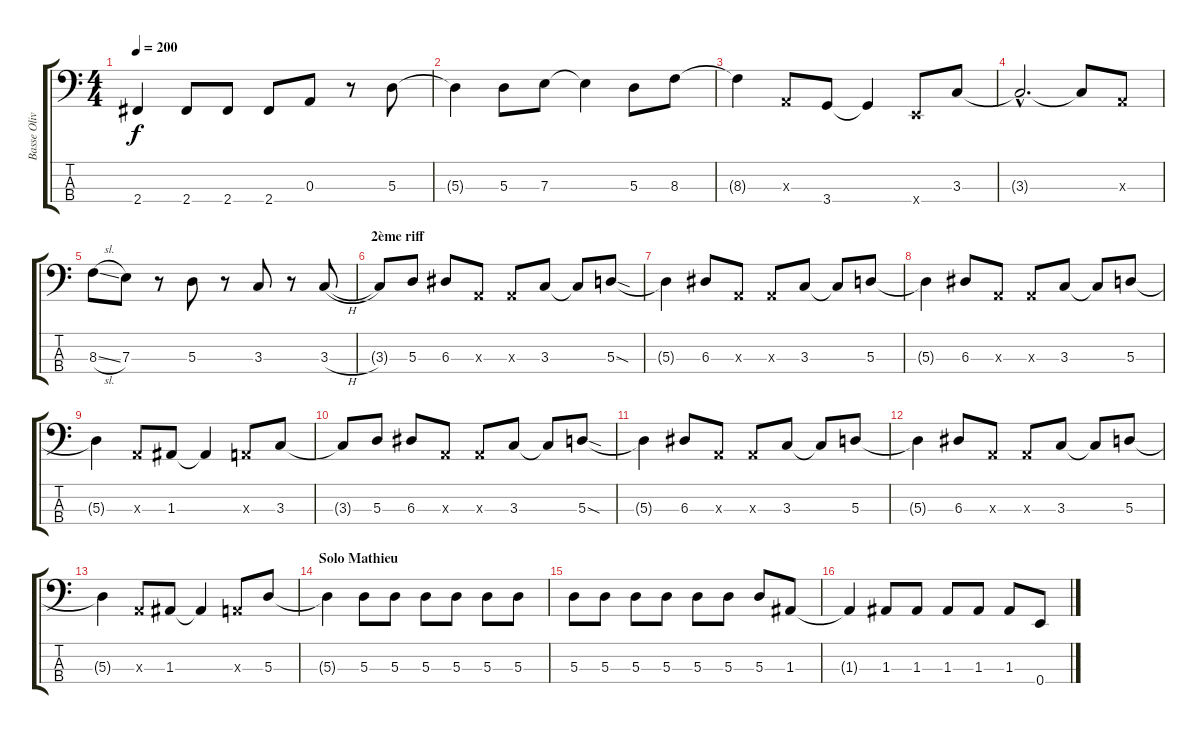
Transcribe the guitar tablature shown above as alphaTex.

\track ("Basse Oliv" "Basse Oliv") {instrument electricbassfinger}
\staff {score tabs}
\tuning (G2 D2 A1 E1) {hide}
\ts (4 4)
\tempo 200
\clef f4
\ks c
2.4{t}.4{dy f} 2.4.8 2.4.8 2.4.8 0.3.8 r.8 5.3.8 |
5.3{t}.4 5.3.8 7.3.8 7.3{t}.4 5.3.8 8.3.8 |
8.3{t}.4 0.3{x}.8 3.4.8 3.4{t}.4 0.4{x}.8 3.3.8 |
3.3{hac t}.2{d} 3.3{t}.8 0.3{x}.8 |
8.3{sl}.8 7.3.8 r.8 5.3.8 r.8 3.3.8 r.8 3.3{h}.8 |
\section ("" "2ème riff")
3.3{t}.8 5.3.8 6.3.8 0.3{x}.8 0.3{x}.8 3.3.8 3.3{t}.8 5.3{sod}.8 |
5.3{t}.4 6.3.8 0.3{x}.8 0.3{x}.8 3.3.8 3.3{t}.8 5.3.8 |
5.3{t}.4 6.3.8 0.3{x}.8 0.3{x}.8 3.3.8 3.3{t}.8 5.3.8 |
5.3{t}.4 0.3{x}.8 1.3.8 1.3{t}.4 0.3{x}.8 3.3.8 |
3.3{t}.8 5.3.8 6.3.8 0.3{x}.8 0.3{x}.8 3.3.8 3.3{t}.8 5.3{sod}.8 |
5.3{t}.4 6.3.8 0.3{x}.8 0.3{x}.8 3.3.8 3.3{t}.8 5.3.8 |
5.3{t}.4 6.3.8 0.3{x}.8 0.3{x}.8 3.3.8 3.3{t}.8 5.3.8 |
5.3{t}.4 0.3{x}.8 1.3.8 1.3{t}.4 0.3{x}.8 5.3.8 |
\section ("" "Solo Mathieu")
5.3{t}.4 5.3.8 5.3.8 5.3.8 5.3.8 5.3.8 5.3.8 |
5.3.8 5.3.8 5.3.8 5.3.8 5.3.8 5.3.8 5.3.8 1.3.8 |
1.3{t}.4 1.3.8 1.3.8 1.3.8 1.3.8 1.3.8 0.4.8
